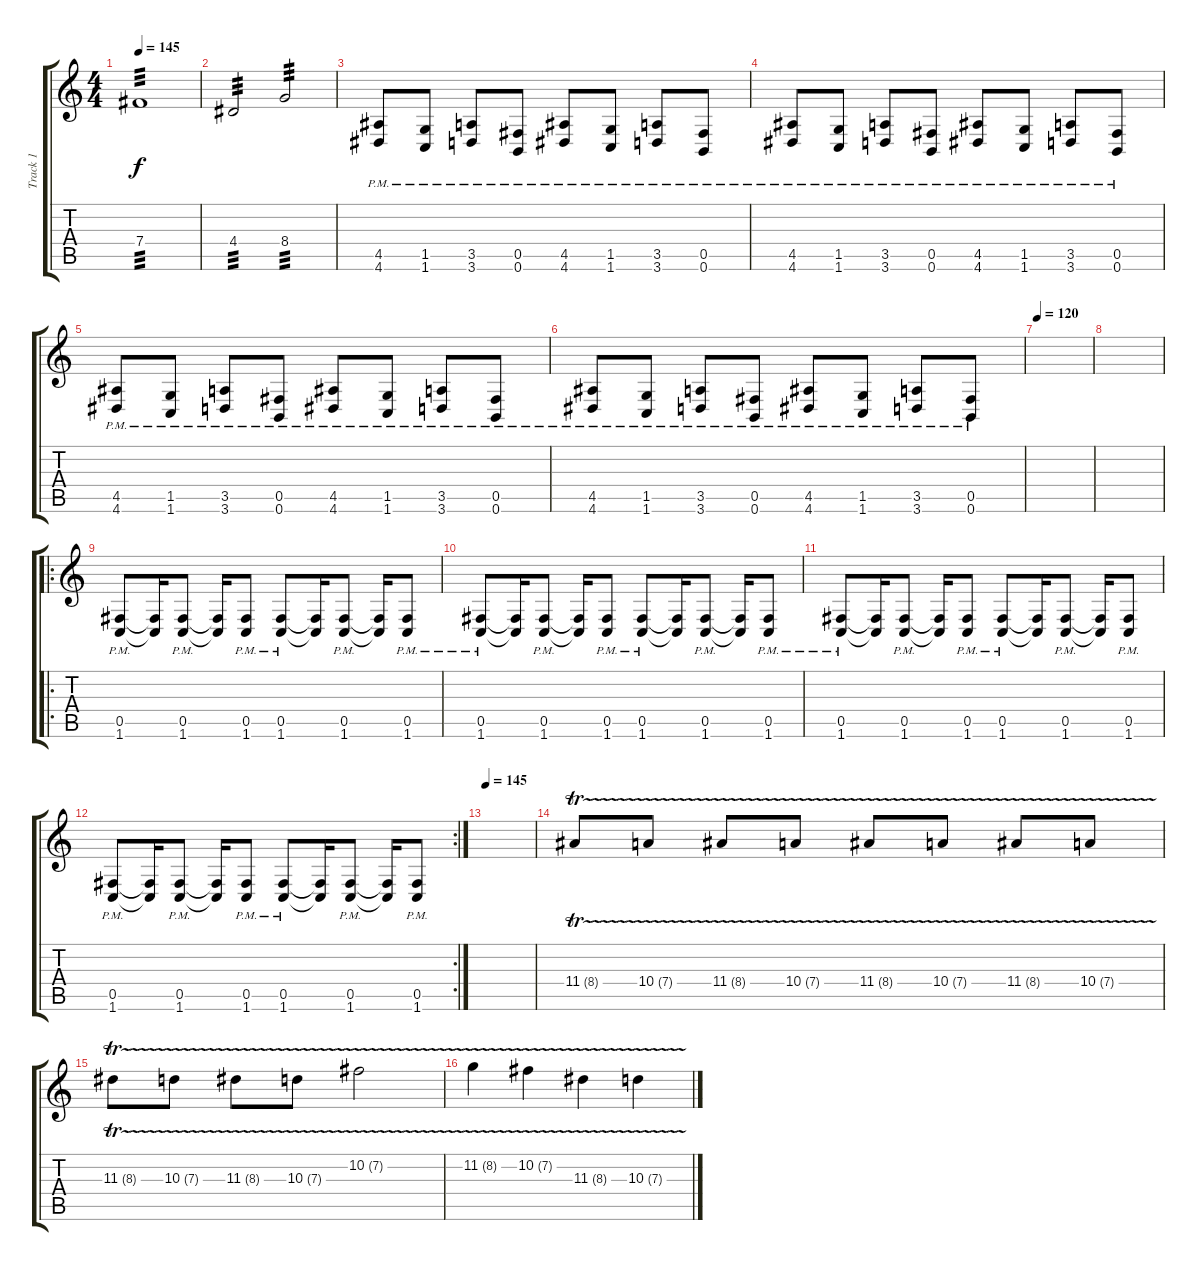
\track ("Track 1" "Track 1") {instrument distortionguitar}
\staff {score tabs}
\tuning (Db4 Ab3 E3 B2 Gb2 B1) {hide}
\ts (4 4)
\tempo 145
\clef g2
\ks c
7.4.1{tp 3 dy f} |
4.4.2{tp 3} 8.4.2{tp 3} |
(4.5{pm} 4.6{pm}).8 (1.5{pm} 1.6{pm}).8 (3.5{pm} 3.6{pm}).8 (0.5{pm} 0.6{pm}).8 (4.5{pm} 4.6{pm}).8 (1.5{pm} 1.6{pm}).8 (3.5{pm} 3.6{pm}).8 (0.5{pm} 0.6{pm}).8 |
(4.5{pm} 4.6{pm}).8 (1.5{pm} 1.6{pm}).8 (3.5{pm} 3.6{pm}).8 (0.5{pm} 0.6{pm}).8 (4.5{pm} 4.6{pm}).8 (1.5{pm} 1.6{pm}).8 (3.5{pm} 3.6{pm}).8 (0.5{pm} 0.6{pm}).8 |
(4.5{pm} 4.6{pm}).8 (1.5{pm} 1.6{pm}).8 (3.5{pm} 3.6{pm}).8 (0.5{pm} 0.6{pm}).8 (4.5{pm} 4.6{pm}).8 (1.5{pm} 1.6{pm}).8 (3.5{pm} 3.6{pm}).8 (0.5{pm} 0.6{pm}).8 |
(4.5{pm} 4.6{pm}).8 (1.5{pm} 1.6{pm}).8 (3.5{pm} 3.6{pm}).8 (0.5{pm} 0.6{pm}).8 (4.5{pm} 4.6{pm}).8 (1.5{pm} 1.6{pm}).8 (3.5{pm} 3.6{pm}).8 (0.5{pm} 0.6{pm}).8 |
\tempo 120
|
|
\ro
(0.5{pm} 1.6{pm}).8 (0.5{t} 1.6{t}).16 (0.5{pm} 1.6{pm}).8 (0.5{t} 1.6{t}).16 (0.5{pm} 1.6{pm}).8 (0.5{pm} 1.6{pm}).8 (0.5{t} 1.6{t}).16 (0.5{pm} 1.6{pm}).8 (0.5{t} 1.6{t}).16 (0.5{pm} 1.6{pm}).8 |
(0.5{pm} 1.6{pm}).8 (0.5{t} 1.6{t}).16 (0.5{pm} 1.6{pm}).8 (0.5{t} 1.6{t}).16 (0.5{pm} 1.6{pm}).8 (0.5{pm} 1.6{pm}).8 (0.5{t} 1.6{t}).16 (0.5{pm} 1.6{pm}).8 (0.5{t} 1.6{t}).16 (0.5{pm} 1.6{pm}).8 |
(0.5{pm} 1.6{pm}).8 (0.5{t} 1.6{t}).16 (0.5{pm} 1.6{pm}).8 (0.5{t} 1.6{t}).16 (0.5{pm} 1.6{pm}).8 (0.5{pm} 1.6{pm}).8 (0.5{t} 1.6{t}).16 (0.5{pm} 1.6{pm}).8 (0.5{t} 1.6{t}).16 (0.5{pm} 1.6{pm}).8 |
\rc 2
(0.5{pm} 1.6{pm}).8 (0.5{t} 1.6{t}).16 (0.5{pm} 1.6{pm}).8 (0.5{t} 1.6{t}).16 (0.5{pm} 1.6{pm}).8 (0.5{pm} 1.6{pm}).8 (0.5{t} 1.6{t}).16 (0.5{pm} 1.6{pm}).8 (0.5{t} 1.6{t}).16 (0.5{pm} 1.6{pm}).8 |
\tempo 145
|
11.4{tr (8 64)}.8 10.4{tr (7 64)}.8 11.4{tr (8 64)}.8 10.4{tr (7 64)}.8 11.4{tr (8 64)}.8 10.4{tr (7 64)}.8 11.4{tr (8 64)}.8 10.4{tr (7 64)}.8 |
11.3{tr (8 64)}.8 10.3{tr (7 64)}.8 11.3{tr (8 64)}.8 10.3{tr (7 64)}.8 10.2{tr (7 64)}.2 |
11.2{tr (8 64)}.4 10.2{tr (7 64)}.4 11.3{tr (8 64)}.4 10.3{tr (7 64)}.4
